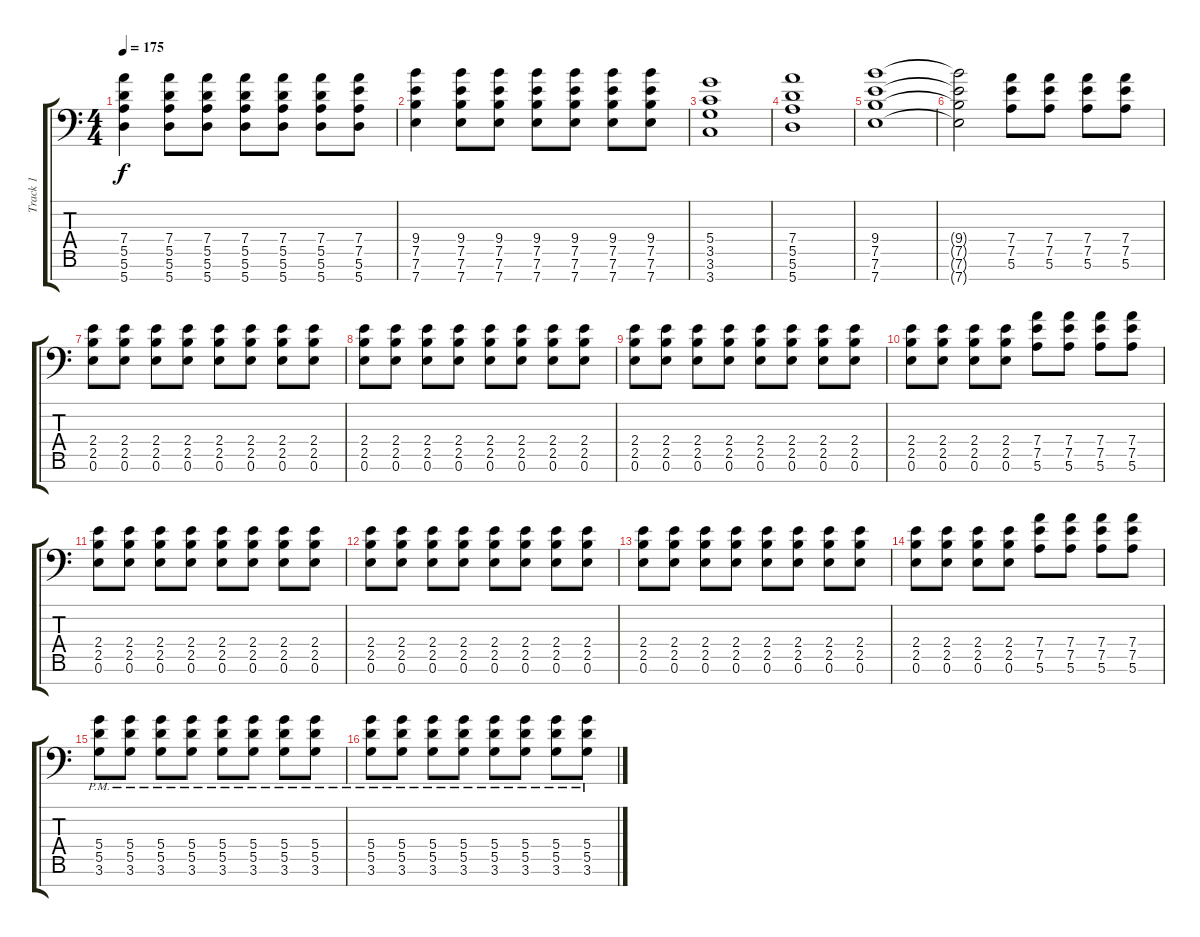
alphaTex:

\track ("Track 1" "Track 1") {instrument acousticguitarsteel}
\staff {score tabs}
\tuning (E4 B3 G3 D3 A2 E2 A1) {hide}
\ts (4 4)
\tempo 175
\clef f4
\ks c
(7.4 5.5 5.6 5.7).4{dy f} (7.4 5.5 5.6 5.7).8 (7.4 5.5 5.6 5.7).8 (7.4 5.5 5.6 5.7).8 (7.4 5.5 5.6 5.7).8 (7.4 5.5 5.6 5.7).8 (7.4 7.5 5.6 5.7).8 |
(9.4 7.5 7.6 7.7).4 (9.4 7.5 7.6 7.7).8 (9.4 7.5 7.6 7.7).8 (9.4 7.5 7.6 7.7).8 (9.4 7.5 7.6 7.7).8 (9.4 7.5 7.6 7.7).8 (9.4 7.5 7.6 7.7).8 |
(5.4 3.5 3.6 3.7).1 |
(7.4 5.5 5.6 5.7).1 |
(9.4 7.5 7.6 7.7).1 |
(9.4{t} 7.5{t} 7.6{t} 7.7{t}).2 (7.4 7.5 5.6).8 (7.4 7.5 5.6).8 (7.4 7.5 5.6).8 (7.4 7.5 5.6).8 |
(2.4 2.5 0.6).8 (2.4 2.5 0.6).8 (2.4 2.5 0.6).8 (2.4 2.5 0.6).8 (2.4 2.5 0.6).8 (2.4 2.5 0.6).8 (2.4 2.5 0.6).8 (2.4 2.5 0.6).8 |
(2.4 2.5 0.6).8 (2.4 2.5 0.6).8 (2.4 2.5 0.6).8 (2.4 2.5 0.6).8 (2.4 2.5 0.6).8 (2.4 2.5 0.6).8 (2.4 2.5 0.6).8 (2.4 2.5 0.6).8 |
(2.4 2.5 0.6).8 (2.4 2.5 0.6).8 (2.4 2.5 0.6).8 (2.4 2.5 0.6).8 (2.4 2.5 0.6).8 (2.4 2.5 0.6).8 (2.4 2.5 0.6).8 (2.4 2.5 0.6).8 |
(2.4 2.5 0.6).8 (2.4 2.5 0.6).8 (2.4 2.5 0.6).8 (2.4 2.5 0.6).8 (7.4 7.5 5.6).8 (7.4 7.5 5.6).8 (7.4 7.5 5.6).8 (7.4 7.5 5.6).8 |
(2.4 2.5 0.6).8 (2.4 2.5 0.6).8 (2.4 2.5 0.6).8 (2.4 2.5 0.6).8 (2.4 2.5 0.6).8 (2.4 2.5 0.6).8 (2.4 2.5 0.6).8 (2.4 2.5 0.6).8 |
(2.4 2.5 0.6).8 (2.4 2.5 0.6).8 (2.4 2.5 0.6).8 (2.4 2.5 0.6).8 (2.4 2.5 0.6).8 (2.4 2.5 0.6).8 (2.4 2.5 0.6).8 (2.4 2.5 0.6).8 |
(2.4 2.5 0.6).8 (2.4 2.5 0.6).8 (2.4 2.5 0.6).8 (2.4 2.5 0.6).8 (2.4 2.5 0.6).8 (2.4 2.5 0.6).8 (2.4 2.5 0.6).8 (2.4 2.5 0.6).8 |
(2.4 2.5 0.6).8 (2.4 2.5 0.6).8 (2.4 2.5 0.6).8 (2.4 2.5 0.6).8 (7.4 7.5 5.6).8 (7.4 7.5 5.6).8 (7.4 7.5 5.6).8 (7.4 7.5 5.6).8 |
(5.4{pm} 5.5{pm} 3.6{pm}).8 (5.4{pm} 5.5{pm} 3.6{pm}).8 (5.4{pm} 5.5{pm} 3.6{pm}).8 (5.4{pm} 5.5{pm} 3.6{pm}).8 (5.4{pm} 5.5{pm} 3.6{pm}).8 (5.4{pm} 5.5{pm} 3.6{pm}).8 (5.4{pm} 5.5{pm} 3.6{pm}).8 (5.4{pm} 5.5{pm} 3.6{pm}).8 |
(5.4{pm} 5.5{pm} 3.6{pm}).8 (5.4{pm} 5.5{pm} 3.6{pm}).8 (5.4{pm} 5.5{pm} 3.6{pm}).8 (5.4{pm} 5.5{pm} 3.6{pm}).8 (5.4{pm} 5.5{pm} 3.6{pm}).8 (5.4{pm} 5.5{pm} 3.6{pm}).8 (5.4{pm} 5.5{pm} 3.6{pm}).8 (5.4{pm} 5.5{pm} 3.6{pm}).8
